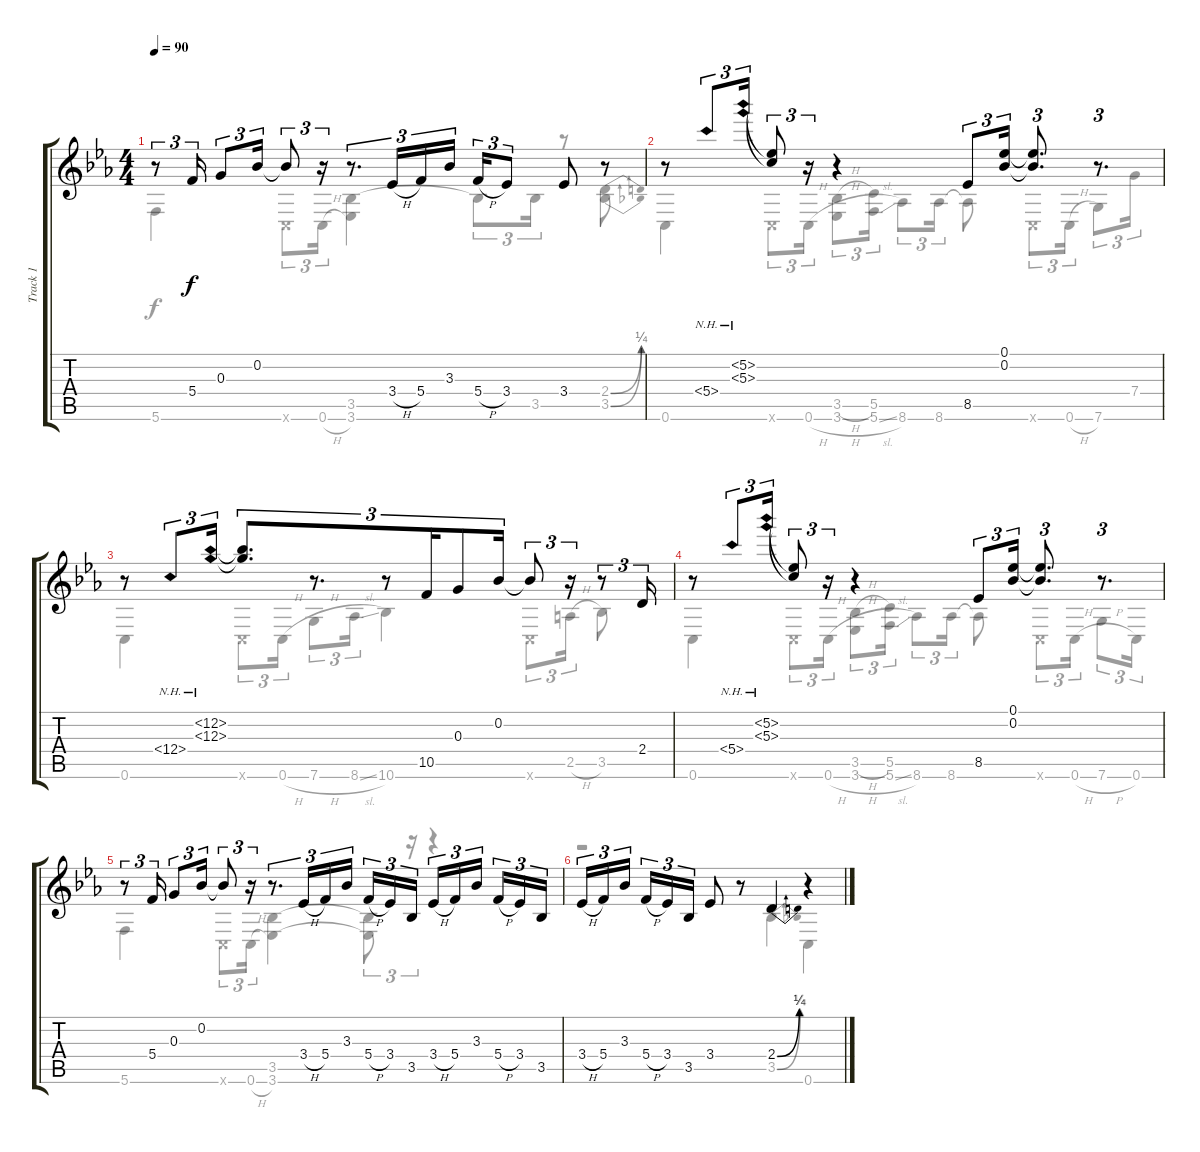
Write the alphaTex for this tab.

\track ("Track 1" "Track 1") {instrument acousticguitarsteel}
\staff {score tabs}
\tuning (Eb4 Bb3 G3 C3 G2 C2) {hide}
\voice
\ts (4 4)
\tempo 90
\clef g2
\ks cminor
r.8{tu (3 2) dy f} 5.4.16{tu (3 2)} 0.3.8{tu (3 2)} 0.2.16{tu (3 2)} 0.2{t}.8{tu (3 2)} r.16{tu (3 2)} r.8{d tu (3 2)} 3.4{h}.16{tu (3 2)} 5.4.16{tu (3 2)} 3.3.16{tu (3 2) beam splitsecondary} 5.4{h}.16{tu (3 2)} 3.4.8{tu (3 2)} 3.4.8 r.8 |
r.8 5.4{nh}.8{tu (3 2)} (5.2{nh} 5.3{nh}).16{tu (3 2)} (5.2{t} 5.3{t}).8{tu (3 2)} r.16{tu (3 2)} r.4 8.5.8{tu (3 2)} (0.1 0.2).16{tu (3 2)} (0.1{t} 0.2{t}).8{d tu (3 2)} r.8{d tu (3 2)} |
r.8 12.4{nh}.8{tu (3 2)} (12.2{nh} 12.3{nh}).16{tu (3 2)} (12.2{t} 12.3{t}).8{d tu (3 2)} r.8{d tu (3 2)} r.8{tu (3 2)} 10.5.16{tu (3 2)} 0.3.8{tu (3 2)} 0.2.16{tu (3 2)} 0.2{t}.8{tu (3 2)} r.16{tu (3 2)} r.8{tu (3 2)} 2.4.16{tu (3 2)} |
r.8 5.4{nh}.8{tu (3 2)} (5.2{nh} 5.3{nh}).16{tu (3 2)} (5.2{t} 5.3{t}).8{tu (3 2)} r.16{tu (3 2)} r.4 8.5.8{tu (3 2)} (0.1 0.2).16{tu (3 2)} (0.1{t} 0.2{t}).8{d tu (3 2)} r.8{d tu (3 2)} |
r.8{tu (3 2)} 5.4.16{tu (3 2)} 0.3.8{tu (3 2)} 0.2.16{tu (3 2)} 0.2{t}.8{tu (3 2)} r.16{tu (3 2)} r.8{d tu (3 2)} 3.4{h}.16{tu (3 2)} 5.4.16{tu (3 2)} 3.3.16{tu (3 2) beam splitsecondary} 5.4{h}.16{tu (3 2)} 3.4.16{tu (3 2)} 3.5.16{tu (3 2)} 3.4{h}.16{tu (3 2)} 5.4.16{tu (3 2)} 3.3.16{tu (3 2) beam splitsecondary} 5.4{h}.16{tu (3 2)} 3.4.16{tu (3 2)} 3.5.16{tu (3 2)} |
3.4{h}.16{tu (3 2)} 5.4.16{tu (3 2)} 3.3.16{tu (3 2) beam splitsecondary} 5.4{h}.16{tu (3 2)} 3.4.16{tu (3 2)} 3.5.16{tu (3 2)} 3.4.8 r.8 2.4{be (bend 0 0 60 1)}.4 r.4
\voice
\clef g2
\ottava regular
\simile none
\ks cminor
5.6.4{dy f} 0.6{x}.8{tu (3 2)} 0.6{h}.16{tu (3 2)} (3.5 3.6).4 3.5{t}.8{tu (3 2)} 3.5.16{tu (3 2)} r.8 (2.4{be (bend 0 0 60 1)} 3.5{be (bend 0 0 60 1)}).8 |
0.6.4 0.6{x}.8{tu (3 2)} 0.6{h}.16{tu (3 2)} (3.5{h} 3.6{h}).8{tu (3 2)} (5.5 5.6{sl}).16{tu (3 2)} 8.6.8{tu (3 2)} 8.6.16{tu (3 2)} 8.6{t}.8 0.6{x}.8{tu (3 2)} 0.6{h}.16{tu (3 2)} 7.6.8{tu (3 2)} 7.4.16{tu (3 2)} |
0.6.4 0.6{x}.8{tu (3 2)} 0.6{h}.16{tu (3 2)} 7.6{h}.8{tu (3 2)} 8.6{sl}.16{tu (3 2)} 10.6.4 0.6{x}.8{tu (3 2)} 2.5{h}.16{tu (3 2)} 3.5.8 |
0.6.4 0.6{x}.8{tu (3 2)} 0.6{h}.16{tu (3 2)} (3.5{h} 3.6{h}).8{tu (3 2)} (5.5 5.6{sl}).16{tu (3 2)} 8.6.8{tu (3 2)} 8.6.16{tu (3 2)} 8.6{t}.8 0.6{x}.8{tu (3 2)} 0.6{h}.16{tu (3 2)} 7.6{h}.8{tu (3 2)} 0.6.16{tu (3 2)} |
5.6.4 0.6{x}.8{tu (3 2)} 0.6{h}.16{tu (3 2)} (3.5 3.6).4 (3.5{t} 3.6{t}).8{tu (3 2)} r.16{tu (3 2)} r.4 |
r.2 3.5{be (bend 0 0 60 1)}.4 0.6.4
